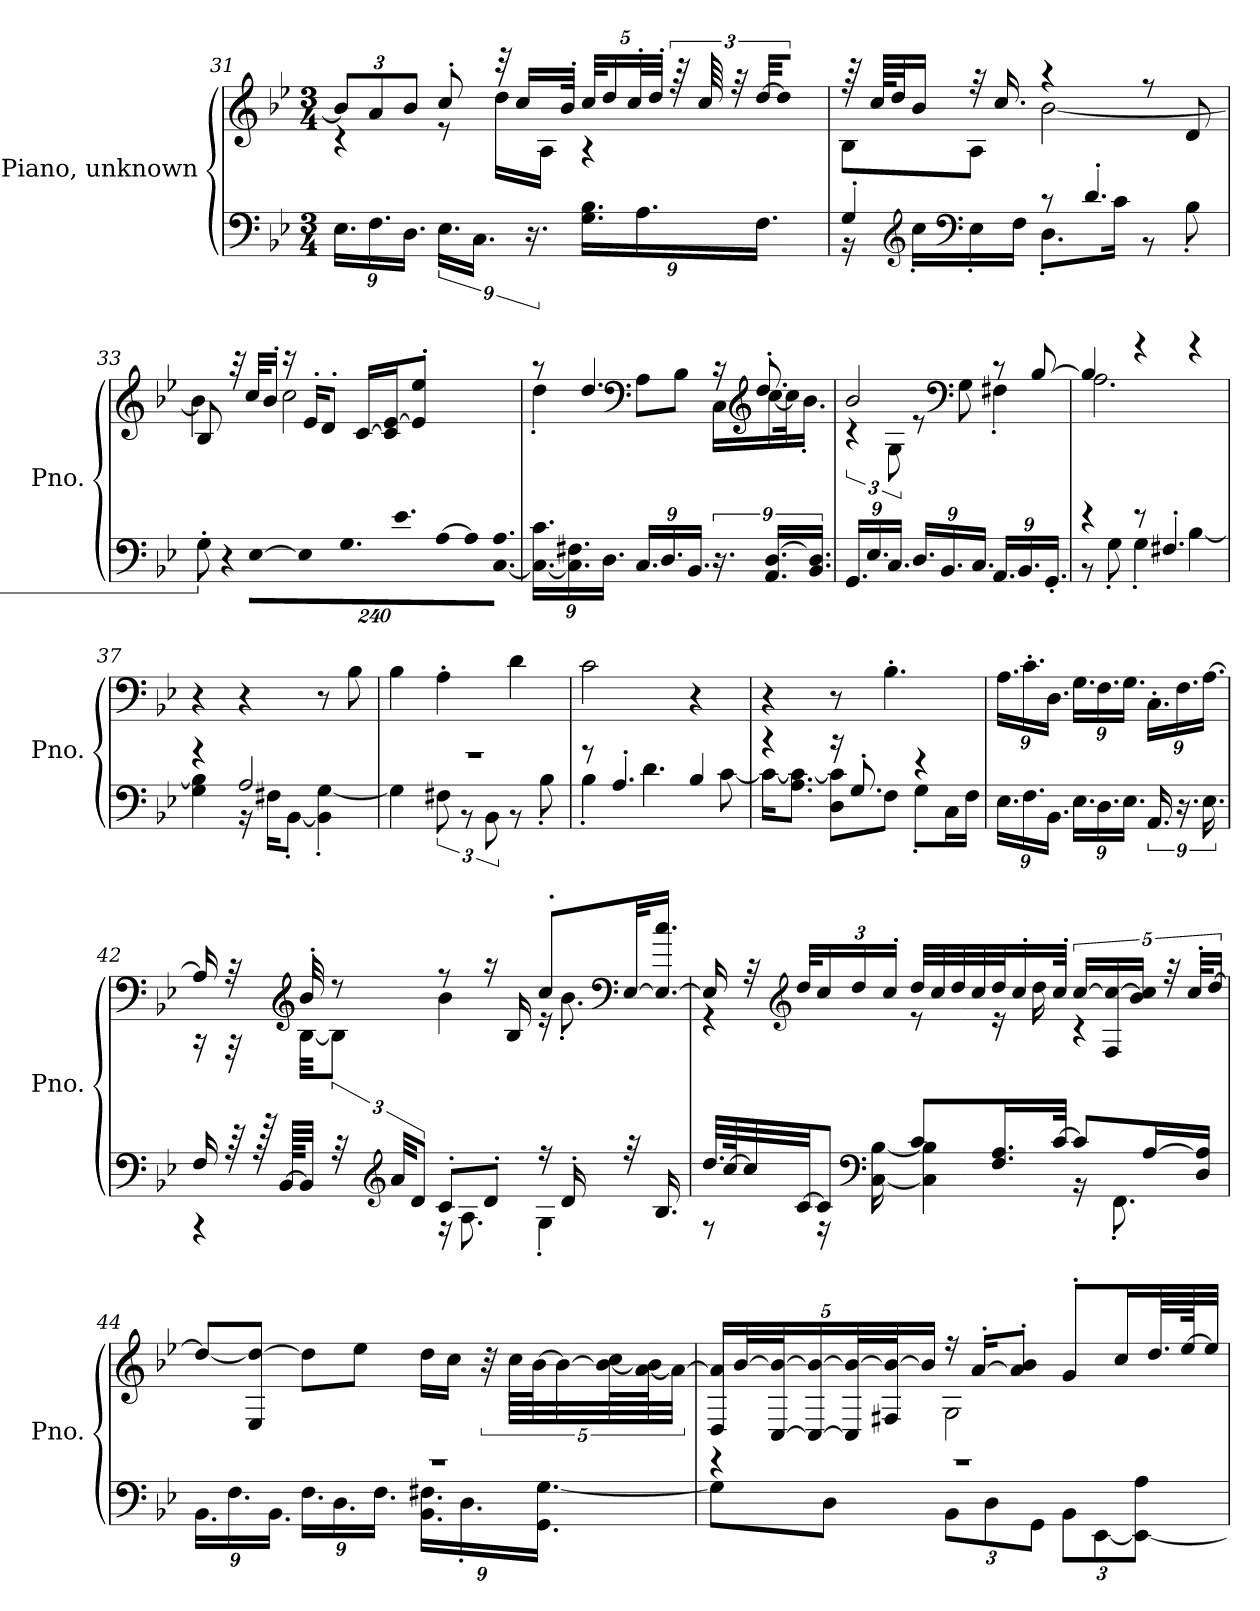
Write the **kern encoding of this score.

**kern	**kern
*part1	*part1
*staff2	*staff1
*I"Piano, unknown	*
*I'Pno.	*
!!LO:PB:g=z
*clefF4	*clefG2
*k[b-e-]	*k[b-e-]
*M3/4	*M3/4
*	*Xbrackettup
=31	=31
*	*^
18.E-\LL	12b-/L]	4r
18.F\	12a/	.
18.D\JJ	12b-/J	.
18.E-\LL	8cc'/	8r
18.C\JJ	.	.
.	32r	16dd\LL
.	16cc/LL	.
18.r	.	.
.	.	16A\JJ
.	32b-'/JJk	.
18.G\ 18.B-\LL	40cc/KLL	4r
.	20dd/	.
.	40cc'/L	.
18.A\	.	.
.	40dd'/JJJ	.
*	*brackettup	*
.	96r	.
.	96cc/	.
.	48r	.
18.F\JJ	[48dd/KLL	.
.	16dd/JJ]	.
=32	=32	=32
*^	*	*
4G'/	16r	64r	8B-\L
.	.	64cc/KLLL	.
.	.	32dd/J	.
*clefG2	*	*	*
.	16cc'\LL	16b-/JJ	.
*clefF4	*	*	*
.	16E-'\	32r	8A\J
.	.	16.cc/	.
.	16F\JJ	.	.
8r	8.D'\L	4r	[2b-\
4.d'/	.	.	.
.	16c\Jk	.	.
.	8r	8r	.
.	8B-'\	8d/	.
!!LO:LB:g=z	!!
=33	=33	=33	=33
!LO:N:vis=16.	!	!	!
*v	*v	*	*
960%103G'\	8B-/	4b-\]
!LO:N:vis=32.	!	!
1920%103r	.	.
.	32r	.
.	32cc/KLL	.
!LO:N:vis=8	!	!
[960%137E-\L	.	.
.	16b-'/JJ	.
.	16r	2cc\
!LO:N:vis=64	!	!
960%17E-\KKL]	.	.
.	16e-'/KL	.
!LO:N:vis=16.	!	!
960%103G\	.	.
.	8d'/J	.
!LO:N:vis=32.	!	!
1920%103e-\JK	.	.
!LO:N:vis=8	!	!
[960%137A\	.	.
.	[16c/LL	.
.	16c/] [16e-/J	.
!LO:N:vis=64	!	!
960%17A\KKL]	8e-/]' 8ee-/'J	.
!LO:N:vis=16.	!	!
[960%103C\ 960%103A\JJ	.	.
=34	=34	=34
18.C\_ 18.c\LL	8r	4dd'\
18.C\] 18.F#X\	.	.
.	4.dd/	.
18.D\JJ	.	.
*	*clefF4	*
18.C/LL	.	8A\L
18.D/	.	.
.	.	8B-\J
18.BB-/JJ	.	.
18.r	16r	16C\LL
*	*clefG2	*
.	8.dd'/	[16cc\
18.AA/ [18.D/LL	.	.
.	.	32cc\K]
.	.	16.b-'\JJ
18.BB-/ 18.D/]JJ	.	.
!!LO:LB:g=z	!!
=35	=35	=35
*Xbrackettup	*	*
18.GG/LL	2b-/	6r
18.E-/	.	.
18.C/JJ	.	12G\
18.D/LL	.	8r
18.BB-/	.	.
*	*clefF4	*
.	.	8G\
18.C/JJ	.	.
18.AA/LL	8r	4F#X'\
18.BB-/	.	.
.	[8B-/	.
18.GG'/JJ	.	.
=36	=36	=36
*^	*	*
4r	8r	4B-/]	2.A\
.	8G'\	.	.
8r	4G'\	4r	.
4.F#X'/	.	.	.
.	[4B-\	4r	.
*	*	*v	*v
=37	=37	=37
4r	4G\ 4B-\]	4r
2A/	16r	4r
.	16F#X\KL	.
.	[8BB-'\J	.
.	4BB-\]' [4G\'	8r
.	.	8B-\
=38	=38	=38
2.r	4G\]	4B-\
*	*brackettup	*
.	12F#X\	4A'\
.	12r	.
.	12BB-\	.
.	8r	4d\
.	8B-'\	.
=39	=39	=39
8r	4B-'\	2c\
4.A'/	.	.
.	4.d\	.
4B-/	.	4r
.	[8c\	.
!!LO:LB:g=z
=40	=40	=40
4r	16c\KL_	4r
.	8.A\ 8.c\_J	.
16r	8D\ 8c\]L	8r
8.G'/	.	.
.	8F\J	4.B-'\
4r	8G'\L	.
.	16C\L	.
.	16F\JJ	.
*v	*v	*
=41	=41
*	*Xbrackettup
18.E-\LL	18.A\LL
18.F\	18.c'\
18.BB-\JJ	18.D\JJ
18.E-\LL	18.G\LL
18.D\	18.F\
18.E-\JJ	18.G\JJ
18.AA/	18.C'\LL
18.r	18.F\
18.E-\	[18.A\JJ
!!LO:LB:g=z
=42	=42
*^	*^
16F/	4r	16A/]	16r
64r	.	32r	32r
128r	.	.	.
[128BB-/KKLLL	.	.	.
*	*	*clefG2	*
32BB-/JJJ]	.	32b-'/	[32B-\KKL
48r	.	8r	8B-\J]
*clefG2	*	*	*
48a/KKL	.	.	.
12d/J	.	.	.
8c'/L	16r	8r	4b-\
.	8.A\	.	.
8d'/J	.	16r	.
.	.	16B-/	.
16r	4G'\	8cc'/L	16r
16d'/	.	.	8.b-'\
*	*	*clefF4	*
32r	.	[32E-/KL	.
16.B-/	.	16.E-/_ 16.cc/JJ	.
!!LO:LB:g=z	!!
=43	=43	=43	=43
32.dd/LLL	8r	16E-/]	4r
[64cc/K	.	.	.
32cc/]	.	32r	.
*	*	*clefG2	*
[32c/JJ	.	32dd/KLL	.
8c/J]	16r	24cc/	.
.	.	24dd/	.
*clefF4	*	*	*
.	[16C\ [16B-\	.	.
.	.	24cc'/JJ	.
8c/L	4C\] 4B-\]	32dd/LLL	8r
.	.	32cc/	.
.	.	32dd/	.
.	.	32cc/	.
16.F/ 16.A/L	.	32dd/J	16r
.	.	16cc'/	.
.	.	.	16dd\
[32c/JJk	.	32cc'/JJk	.
*	*	*brackettup	*
8c/L]	16r	[20cc/LL	4r
.	.	20F/ 20cc/_	.
.	8.FF'\	.	.
.	.	20b-/ 20cc/]JJ	.
[16A/L	.	.	.
.	.	40r	.
.	.	40cc'/KLL	.
16D/ 16A/]JJ	.	.	.
.	.	[20dd/JJ	.
*	*	*v	*v
!!LO:PB:g=z
=44	=44	=44
*	*Xbrackettup	*
2.r	18.BB-\LL	8dd/L_
.	18.F\	.
.	.	8E-/ 8dd/_J
.	18.BB-\JJ	.
.	18.F\LL	8dd\L]
.	18.D\	.
.	.	8ee-\J
.	18.F\JJ	.
.	18.BB-\ 18.F#X\LL	16dd\LL
.	.	16cc\JJ
.	18.D'\	.
.	.	40r
.	.	80cc\LLLL
.	.	[80b-\J
.	18.GG\ [18.G\JJ	.
.	.	40b-\_
.	.	80b-\_ 80cc\L
.	.	[80a\ 80b-\]J
.	.	40a\JJJ_
=45	=45	=45
*	*	*Xbrackettup
*	*	*^
2.r	8G\L]	20D/ 20a/]LL	4r
.	.	[40b-/L	.
.	.	[40C/ 40b-/_J	.
.	.	20C/_ 20b-/_	.
.	8D\J	.	.
.	.	40C/] 40b-/_L	.
.	.	40F#X/ 40b-/_J	.
.	.	20b-/JJ]	.
.	12BB-\L	16r	2G\
.	.	[16a'/KL	.
.	12D\	.	.
.	.	8a/]' 8b-/'J	.
.	12GG\J	.	.
.	12BB-\L	8g'/L	.
.	[12EE-\	.	.
.	.	16cc/L	.
.	12EE-\_ 12A\J	.	.
.	.	64.dd/LL	.
.	.	[128ee-/JK	.
.	.	32ee-/JJJ]	.
*v	*v	*	*
*	*v	*v
=	=
*-	*-
